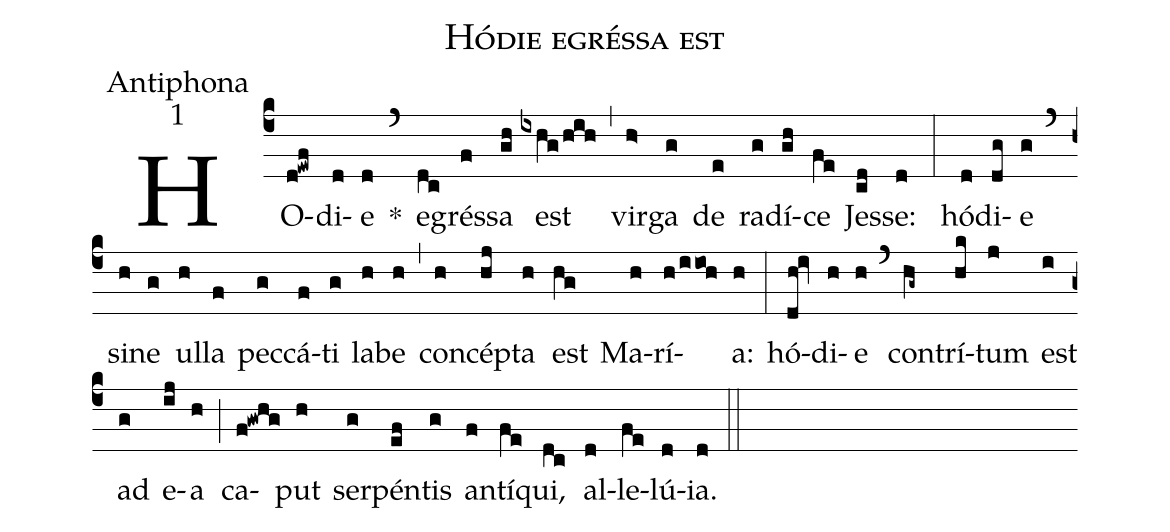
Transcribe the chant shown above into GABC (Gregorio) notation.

name:Hódie egréssa est;
office-part:Antiphona;
mode:1;
%%
(c4) HO(d!ewf)di(d)e(d) *(`) e(dc)grés(f)sa(gh) est(ixhg/h!i!h) (,) vir(h>)ga(g) de(e) ra(g)dí(gh)ce(fe) Jes(cd)se: (d) (:) hó(d)di(dg)e(g) (`) si(h)ne(g) ul(h)la(f) pec(g)cá(f)ti(g) la(h)be(h) (,) con(h)cé(hj)pta(h) est(hg) Ma(h)rí(h/iioh)a:(h) (:) hó(dh!iv)di(h)e(h) (`) con(hg~)trí(hk)tum(j) est(i) ad(g) e(ij)a(h) (;) ca(f!gwhg)put(h) ser(g)pén(ef)tis(g) an(f)tí(fe)qui,(dc) al(d)le(fe)lú(d)ia.(d) (::)
